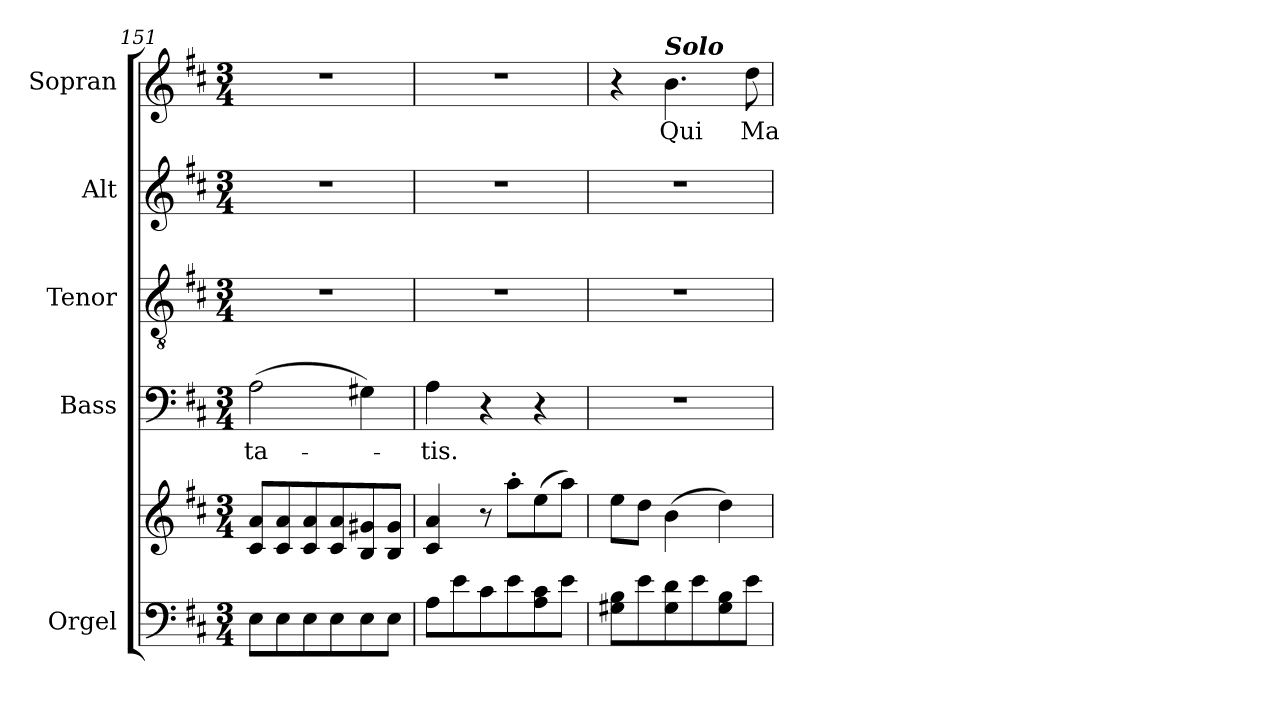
**kern	**kern	**kern	**text	**kern	**kern	**kern	**text
*part5	*part5	*part4	*part4	*part3	*part2	*part1	*part1
*staff6	*staff5	*staff4	*staff4	*staff3	*staff2	*staff1	*staff1
*I"Orgel	*	*I"Bass	*	*I"Tenor	*I"Alt	*I"Sopran	*
*I'Org.	*	*I'B.	*	*I'T.	*I'A.	*I'S.	*
*clefF4	*clefG2	*clefF4	*	*clefGv2	*clefG2	*clefG2	*
*k[f#c#]	*k[f#c#]	*k[f#c#]	*	*k[f#c#]	*k[f#c#]	*k[f#c#]	*
*D:	*D:	*D:	*	*D:	*D:	*D:	*
*M3/4	*M3/4	*M3/4	*	*M3/4	*M3/4	*M3/4	*
=151	=151	=151	=151	=151	=151	=151	=151
!	!	!	!LO:LY:b	!	!	!	!
8E\L	8c#/ 8a/L	(>2A\	ta-	2.r	2.r	2.r	.
8E\	8c#/ 8a/	.	.	.	.	.	.
8E\	8c#/ 8a/	.	.	.	.	.	.
8E\	8c#/ 8a/	.	.	.	.	.	.
8E\	8B/ 8g#X/	4G#X\)	.	.	.	.	.
8E\J	8B/ 8g#/J	.	.	.	.	.	.
=152	=152	=152	=152	=152	=152	=152	=152
!	!	!	!LO:LY:b	!	!	!	!
8A\L	4c#/ 4a/	4A\	-tis.	2.r	2.r	2.r	.
8e\	.	.	.	.	.	.	.
8c#\	8r	4r	.	.	.	.	.
8e\	8aa'>\L	.	.	.	.	.	.
8A\ 8c#\	(>8ee\	4r	.	.	.	.	.
8e\J	8aa\J)	.	.	.	.	.	.
=153	=153	=153	=153	=153	=153	=153	=153
8G#X\ 8B\L	8ee\L	2.r	.	2.r	2.r	4r	.
8e\	8dd\J	.	.	.	.	.	.
!	!	!	!	!	!	!LO:TX:a:Bi:t=Solo	!
!	!	!	!	!	!	!	!LO:LY:b
8G#\ 8d\	(>4b\	.	.	.	.	4.b\	Qui
8e\	.	.	.	.	.	.	.
8G#\ 8B\	4dd\)	.	.	.	.	.	.
!	!	!	!	!	!	!	!LO:LY:b
8e\J	.	.	.	.	.	8dd\	Ma-
=	=	=	=	=	=	=	=
*-	*-	*-	*-	*-	*-	*-	*-
